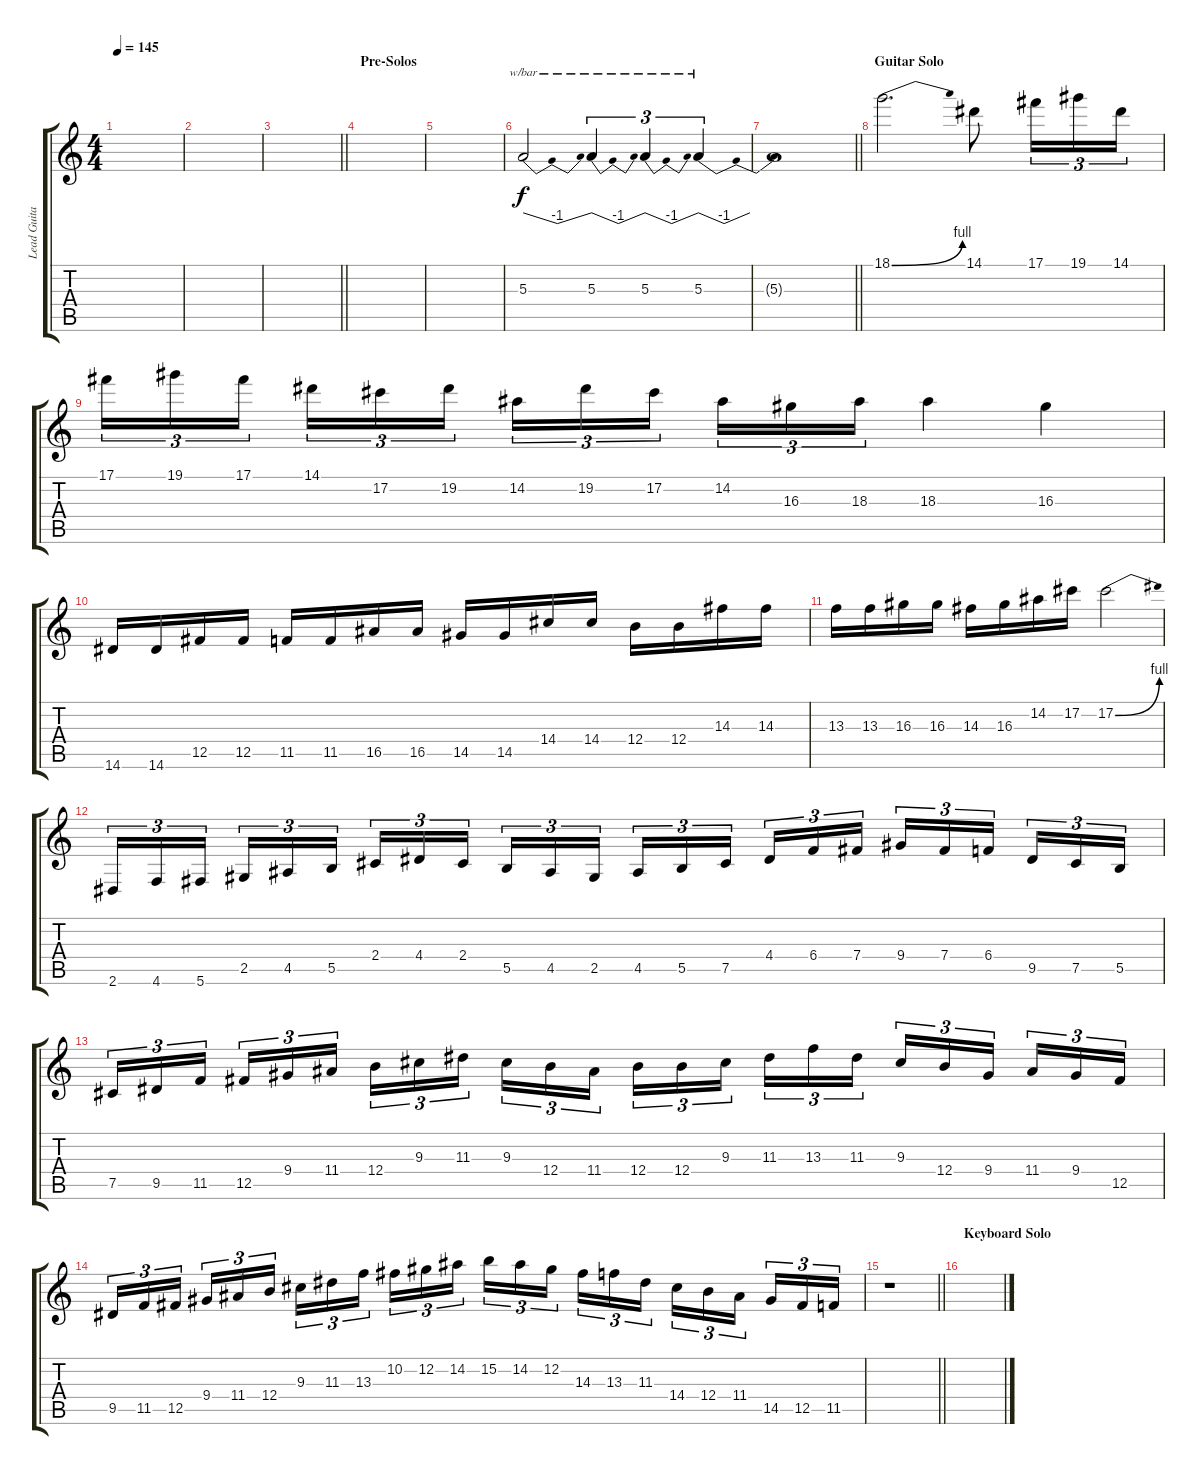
\track ("Lead Guitar" "Lead Guita") {instrument overdrivenguitar}
\staff {score tabs}
\tuning (Db4 Ab3 E3 B2 Gb2 Db2) {hide}
\ts (4 4)
\tempo 145
\clef g2
\ks c
|
|
\barLineRight lightlight
|
\section ("" "Pre-Solos")
|
|
5.3.2{tbe (dip default 0 0 30 -4 60 0)} 5.3.4{tu (3 2) tbe (dip default 0 0 30 -4 60 0)} 5.3.4{tu (3 2) tbe (dip default 0 0 30 -4 60 0)} 5.3.4{tu (3 2) tbe (dip default 0 0 30 -4 60 0)} |
\barLineRight lightlight
5.3{t}.1 |
\section ("" "Guitar Solo")
18.1{be (bend 0 0 60 4)}.2{d} 14.1.8 17.1.16{tu (3 2)} 19.1.16{tu (3 2)} 14.1.16{tu (3 2)} |
17.1.16{tu (3 2)} 19.1.16{tu (3 2)} 17.1.16{tu (3 2) beam splitsecondary} 14.1.16{tu (3 2)} 17.2.16{tu (3 2)} 19.2.16{tu (3 2)} 14.2.16{tu (3 2)} 19.2.16{tu (3 2)} 17.2.16{tu (3 2) beam splitsecondary} 14.2.16{tu (3 2)} 16.3.16{tu (3 2)} 18.3.16{tu (3 2)} 18.3.4 16.3.4 |
14.6.16 14.6.16 12.5.16 12.5.16 11.5.16 11.5.16 16.5.16 16.5.16 14.5.16 14.5.16 14.4.16 14.4.16 12.4.16 12.4.16 14.3.16 14.3.16 |
13.3.16 13.3.16 16.3.16 16.3.16 14.3.16 16.3.16 14.2.16 17.2.16 17.2{be (bend 0 0 60 4)}.2 |
2.6.16{tu (3 2)} 4.6.16{tu (3 2)} 5.6.16{tu (3 2) beam splitsecondary} 2.5.16{tu (3 2)} 4.5.16{tu (3 2)} 5.5.16{tu (3 2)} 2.4.16{tu (3 2)} 4.4.16{tu (3 2)} 2.4.16{tu (3 2) beam splitsecondary} 5.5.16{tu (3 2)} 4.5.16{tu (3 2)} 2.5.16{tu (3 2)} 4.5.16{tu (3 2)} 5.5.16{tu (3 2)} 7.5.16{tu (3 2) beam splitsecondary} 4.4.16{tu (3 2)} 6.4.16{tu (3 2)} 7.4.16{tu (3 2)} 9.4.16{tu (3 2)} 7.4.16{tu (3 2)} 6.4.16{tu (3 2) beam splitsecondary} 9.5.16{tu (3 2)} 7.5.16{tu (3 2)} 5.5.16{tu (3 2)} |
7.5.16{tu (3 2)} 9.5.16{tu (3 2)} 11.5.16{tu (3 2) beam splitsecondary} 12.5.16{tu (3 2)} 9.4.16{tu (3 2)} 11.4.16{tu (3 2)} 12.4.16{tu (3 2)} 9.3.16{tu (3 2)} 11.3.16{tu (3 2) beam splitsecondary} 9.3.16{tu (3 2)} 12.4.16{tu (3 2)} 11.4.16{tu (3 2)} 12.4.16{tu (3 2)} 12.4.16{tu (3 2)} 9.3.16{tu (3 2) beam splitsecondary} 11.3.16{tu (3 2)} 13.3.16{tu (3 2)} 11.3.16{tu (3 2)} 9.3.16{tu (3 2)} 12.4.16{tu (3 2)} 9.4.16{tu (3 2) beam splitsecondary} 11.4.16{tu (3 2)} 9.4.16{tu (3 2)} 12.5.16{tu (3 2)} |
9.5.16{tu (3 2)} 11.5.16{tu (3 2)} 12.5.16{tu (3 2) beam splitsecondary} 9.4.16{tu (3 2)} 11.4.16{tu (3 2)} 12.4.16{tu (3 2)} 9.3.16{tu (3 2)} 11.3.16{tu (3 2)} 13.3.16{tu (3 2) beam splitsecondary} 10.2.16{tu (3 2)} 12.2.16{tu (3 2)} 14.2.16{tu (3 2)} 15.2.16{tu (3 2)} 14.2.16{tu (3 2)} 12.2.16{tu (3 2) beam splitsecondary} 14.3.16{tu (3 2)} 13.3.16{tu (3 2)} 11.3.16{tu (3 2)} 14.4.16{tu (3 2)} 12.4.16{tu (3 2)} 11.4.16{tu (3 2) beam splitsecondary} 14.5.16{tu (3 2)} 12.5.16{tu (3 2)} 11.5.16{tu (3 2)} |
\barLineRight lightlight
r.1 |
\section ("" "Keyboard Solo")
